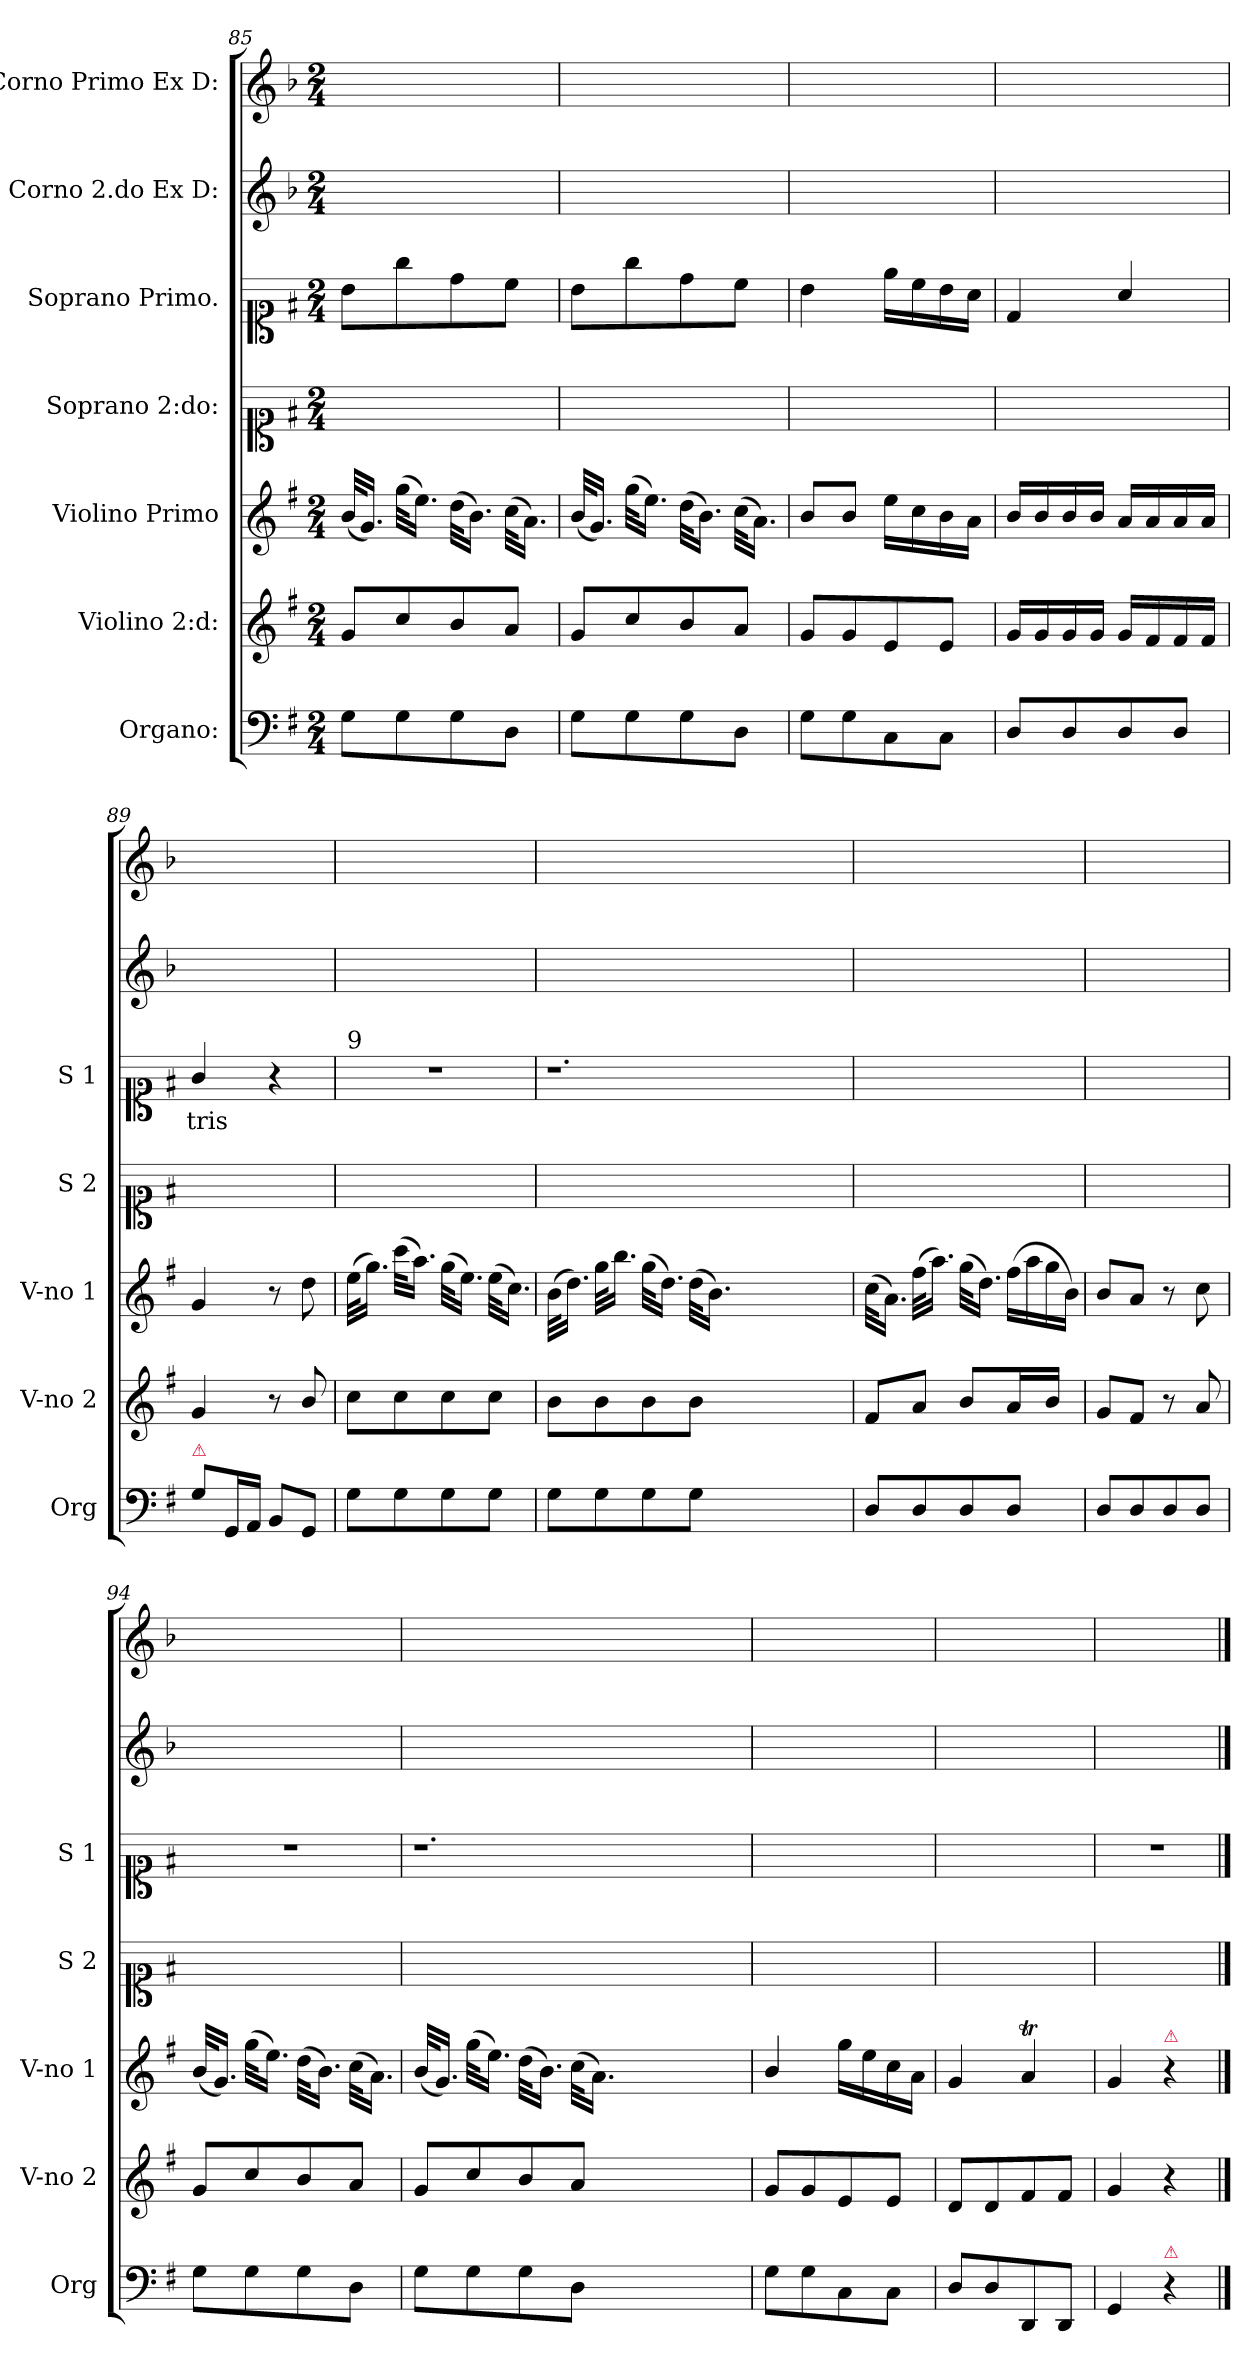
**kern	**dynam	**kern	**dynam	**kern	**dynam	**kern	**kern	**text	**kern	**kern
*part7	*part7	*part6	*part6	*part5	*part5	*part4	*part3	*part3	*part2	*part1
*staff7	*staff7	*staff6	*staff6	*staff5	*staff5	*staff4	*staff3	*staff3	*staff2	*staff1
*I"Organo:	*	*I"Violino 2:d:	*	*I"Violino Primo	*	*I"Soprano 2:do:	*I"Soprano Primo.	*	*I"Corno 2.do Ex D:	*I"Corno Primo Ex D:
*I'Org	*	*I'V-no 2	*	*I'V-no 1	*	*I'S 2	*I'S 1	*	*	*
*clefF4	*	*clefG2	*	*clefG2	*	*clefC1	*clefC1	*	*clefG2	*clefG2
*	*	*	*	*	*	*	*	*	*ITrd6c10	*ITrd6c10
*k[f#]	*	*k[f#]	*	*k[f#]	*	*k[f#]	*k[f#]	*	*k[f#]	*k[f#]
*M2/4	*	*M2/4	*	*M2/4	*	*M2/4	*M2/4	*	*M2/4	*M2/4
=85	=85	=85	=85	=85	=85	=85	=85	=85	=85	=85
8G\L	.	8g/L	.	(32b/KLL	.	2ryy	8b\L	.	2ryy	2ryy
.	.	.	.	16.g/JJ)	.	.	.	.	.	.
8G\	.	8cc/	.	(32gg\KLL	.	.	8gg\	.	.	.
.	.	.	.	16.ee\JJ)	.	.	.	.	.	.
8G\	.	8b/	.	(32dd\KLL	.	.	8dd\	.	.	.
.	.	.	.	16.b\JJ)	.	.	.	.	.	.
8D\J	.	8a/J	.	(32cc\KLL	.	.	8cc\J	.	.	.
.	.	.	.	16.a\JJ)	.	.	.	.	.	.
=86	=86	=86	=86	=86	=86	=86	=86	=86	=86	=86
8G\L	.	8g/L	.	(32b/KLL	.	2ryy	8b\L	.	2ryy	2ryy
.	.	.	.	16.g/JJ)	.	.	.	.	.	.
8G\	.	8cc/	.	(32gg\KLL	.	.	8gg\	.	.	.
.	.	.	.	16.ee\JJ)	.	.	.	.	.	.
8G\	.	8b/	.	(32dd\KLL	.	.	8dd\	.	.	.
.	.	.	.	16.b\JJ)	.	.	.	.	.	.
8D\J	.	8a/J	.	(32cc\KLL	.	.	8cc\J	.	.	.
.	.	.	.	16.a\JJ)	.	.	.	.	.	.
=87	=87	=87	=87	=87	=87	=87	=87	=87	=87	=87
8G\L	.	8g/L	.	8b/L	.	2ryy	4b\	.	2ryy	2ryy
8G\	.	8g/	.	8b/J	.	.	.	.	.	.
8C\	.	8e/	.	16ee\LL	.	.	16ee\LL	.	.	.
.	.	.	.	16cc\	.	.	16cc\	.	.	.
8C\J	.	8e/J	.	16b\	.	.	16b\	.	.	.
.	.	.	.	16a\JJ	.	.	16a\JJ	.	.	.
=88	=88	=88	=88	=88	=88	=88	=88	=88	=88	=88
8D/L	.	16g/LL	.	16b/LL	.	2ryy	4d/	.	2ryy	2ryy
.	.	16g/	.	16b/	.	.	.	.	.	.
8D/	.	16g/	.	16b/	.	.	.	.	.	.
.	.	16g/JJ	.	16b/JJ	.	.	.	.	.	.
8D/	.	16g/LL	.	16a/LL	.	.	4a/	.	.	.
.	.	16f#/	.	16a/	.	.	.	.	.	.
8D/J	.	16f#/	.	16a/	.	.	.	.	.	.
.	.	16f#/JJ	.	16a/JJ	.	.	.	.	.	.
=89	=89	=89	=89	=89	=89	=89	=89	=89	=89	=89
!LO:TX:a:color=crimson:t=⚠	!	!	!	!	!	!	!	!	!	!
8G\L	.	4g/	.	4g/	.	2ryy	4g/	-tris	2ryy	2ryy
16GG/L	.	.	.	.	.	.	.	.	.	.
16AA/JJ	.	.	.	.	.	.	.	.	.	.
8BB/L	For	8r	.	8r	.	.	4r	.	.	.
8GG/J	.	8b/	.	8dd\	For	.	.	.	.	.
=90	=90	=90	=90	=90	=90	=90	=90	=90	=90	=90
!	!	!	!	!	!	!	!LO:TX:a:t=9	!	!	!
8G\L	.	8cc\L	For	(32ee\KLL	.	2ryy	2r	.	2ryy	2ryy
.	.	.	.	16.gg\JJ)	.	.	.	.	.	.
8G\	.	8cc\	.	(32ccc\KLL	.	.	.	.	.	.
.	.	.	.	16.aa\JJ)	.	.	.	.	.	.
8G\	.	8cc\	.	(32gg\KLL	.	.	.	.	.	.
.	.	.	.	16.ee\JJ)	.	.	.	.	.	.
8G\J	.	8cc\J	.	(32ee\KLL	.	.	.	.	.	.
.	.	.	.	16.cc\JJ)	.	.	.	.	.	.
=91	=91	=91	=91	=91	=91	=91	=91	=91	=91	=91
8G\L	.	8b\L	.	(32b\KLL	.	2ryy	1.r	.	2ryy	2ryy
.	.	.	.	16.dd\JJ)	.	.	.	.	.	.
8G\	.	8b\	.	32gg\KLL	.	.	.	.	.	.
.	.	.	.	16.bb\JJ	.	.	.	.	.	.
8G\	.	8b\	.	(32gg\KLL	.	.	.	.	.	.
.	.	.	.	16.dd\JJ)	.	.	.	.	.	.
8G\J	.	8b\J	.	(32dd\KLL	.	.	.	.	.	.
.	.	.	.	16.b\JJ)	.	.	.	.	.	.
1ryy	.	1ryy	.	1ryy	.	1ryy	.	.	1ryy	1ryy
=92	=92	=92	=92	=92	=92	=92	=92	=92	=92	=92
8D/L	.	8f#/L	.	(32cc\KLL	.	2ryy	2ryy	.	2ryy	2ryy
.	.	.	.	16.a\JJ)	.	.	.	.	.	.
8D/	.	8a/J	.	(32ff#\KLL	.	.	.	.	.	.
.	.	.	.	16.aa\JJ)	.	.	.	.	.	.
8D/	.	8b/L	.	(32gg\KLL	.	.	.	.	.	.
.	.	.	.	16.dd\JJ)	.	.	.	.	.	.
!	!	!	!	!LO:N:vis=16	!	!	!	!	!	!
8D/J	.	16a/L	.	(32ff#\LL	.	.	.	.	.	.
!	!	!	!	!LO:N:vis=16	!	!	!	!	!	!
.	.	.	.	32aa\	.	.	.	.	.	.
!	!	!	!	!LO:N:vis=16	!	!	!	!	!	!
.	.	16b/JJ	.	32gg\	.	.	.	.	.	.
!	!	!	!	!LO:N:vis=16	!	!	!	!	!	!
.	.	.	.	32b\JJ)	.	.	.	.	.	.
=93	=93	=93	=93	=93	=93	=93	=93	=93	=93	=93
8D/L	.	8g/L	.	8b/L	.	2ryy	2ryy	.	2ryy	2ryy
8D/	.	8f#/J	.	8a/J	.	.	.	.	.	.
8D/	.	8r	.	8r	.	.	.	.	.	.
8D/J	.	8a/	.	8cc\	.	.	.	.	.	.
=94	=94	=94	=94	=94	=94	=94	=94	=94	=94	=94
8G\L	.	8g/L	.	(32b/KLL	.	2ryy	2r	.	2ryy	2ryy
.	.	.	.	16.g/JJ)	.	.	.	.	.	.
8G\	.	8cc/	.	(32gg\KLL	.	.	.	.	.	.
.	.	.	.	16.ee\JJ)	.	.	.	.	.	.
8G\	.	8b/	.	(32dd\KLL	.	.	.	.	.	.
.	.	.	.	16.b\JJ)	.	.	.	.	.	.
8D\J	.	8a/J	.	(32cc\KLL	.	.	.	.	.	.
.	.	.	.	16.a\JJ)	.	.	.	.	.	.
=95	=95	=95	=95	=95	=95	=95	=95	=95	=95	=95
8G\L	.	8g/L	.	(32b/KLL	.	2ryy	1.r	.	2ryy	2ryy
.	.	.	.	16.g/JJ)	.	.	.	.	.	.
8G\	.	8cc/	.	(32gg\KLL	.	.	.	.	.	.
.	.	.	.	16.ee\JJ)	.	.	.	.	.	.
8G\	.	8b/	.	(32dd\KLL	.	.	.	.	.	.
.	.	.	.	16.b\JJ)	.	.	.	.	.	.
8D\J	.	8a/J	.	(32cc\KLL	.	.	.	.	.	.
.	.	.	.	16.a\JJ)	.	.	.	.	.	.
1ryy	.	1ryy	.	1ryy	.	1ryy	.	.	1ryy	1ryy
=96	=96	=96	=96	=96	=96	=96	=96	=96	=96	=96
8G\L	.	8g/L	.	4b/	.	2ryy	2ryy	.	2ryy	2ryy
8G\	.	8g/	.	.	.	.	.	.	.	.
8C\	.	8e/	.	16gg\LL	.	.	.	.	.	.
.	.	.	.	16ee\	.	.	.	.	.	.
8C\J	.	8e/J	.	16cc\	.	.	.	.	.	.
.	.	.	.	16a\JJ	.	.	.	.	.	.
=97	=97	=97	=97	=97	=97	=97	=97	=97	=97	=97
8D/L	.	8d/L	.	4g/	.	2ryy	2ryy	.	2ryy	2ryy
8D/	.	8d/	.	.	.	.	.	.	.	.
8DD/	.	8f#/	.	4aT/	.	.	.	.	.	.
8DD/J	.	8f#/J	.	.	.	.	.	.	.	.
=98	=98	=98	=98	=98	=98	=98	=98	=98	=98	=98
4GG/	.	4g/	.	4g/	.	2ryy	2r	.	2ryy	2ryy
!	!	!	!	!LO:TX:a:color=crimson:t=⚠	!	!	!	!	!	!
!LO:TX:a:color=crimson:t=⚠	!	!	!	!	!	!	!	!	!	!
4r	.	4r	.	4r	.	.	.	.	.	.
==	==	==	==	==	==	==	==	==	==	==
*-	*-	*-	*-	*-	*-	*-	*-	*-	*-	*-
